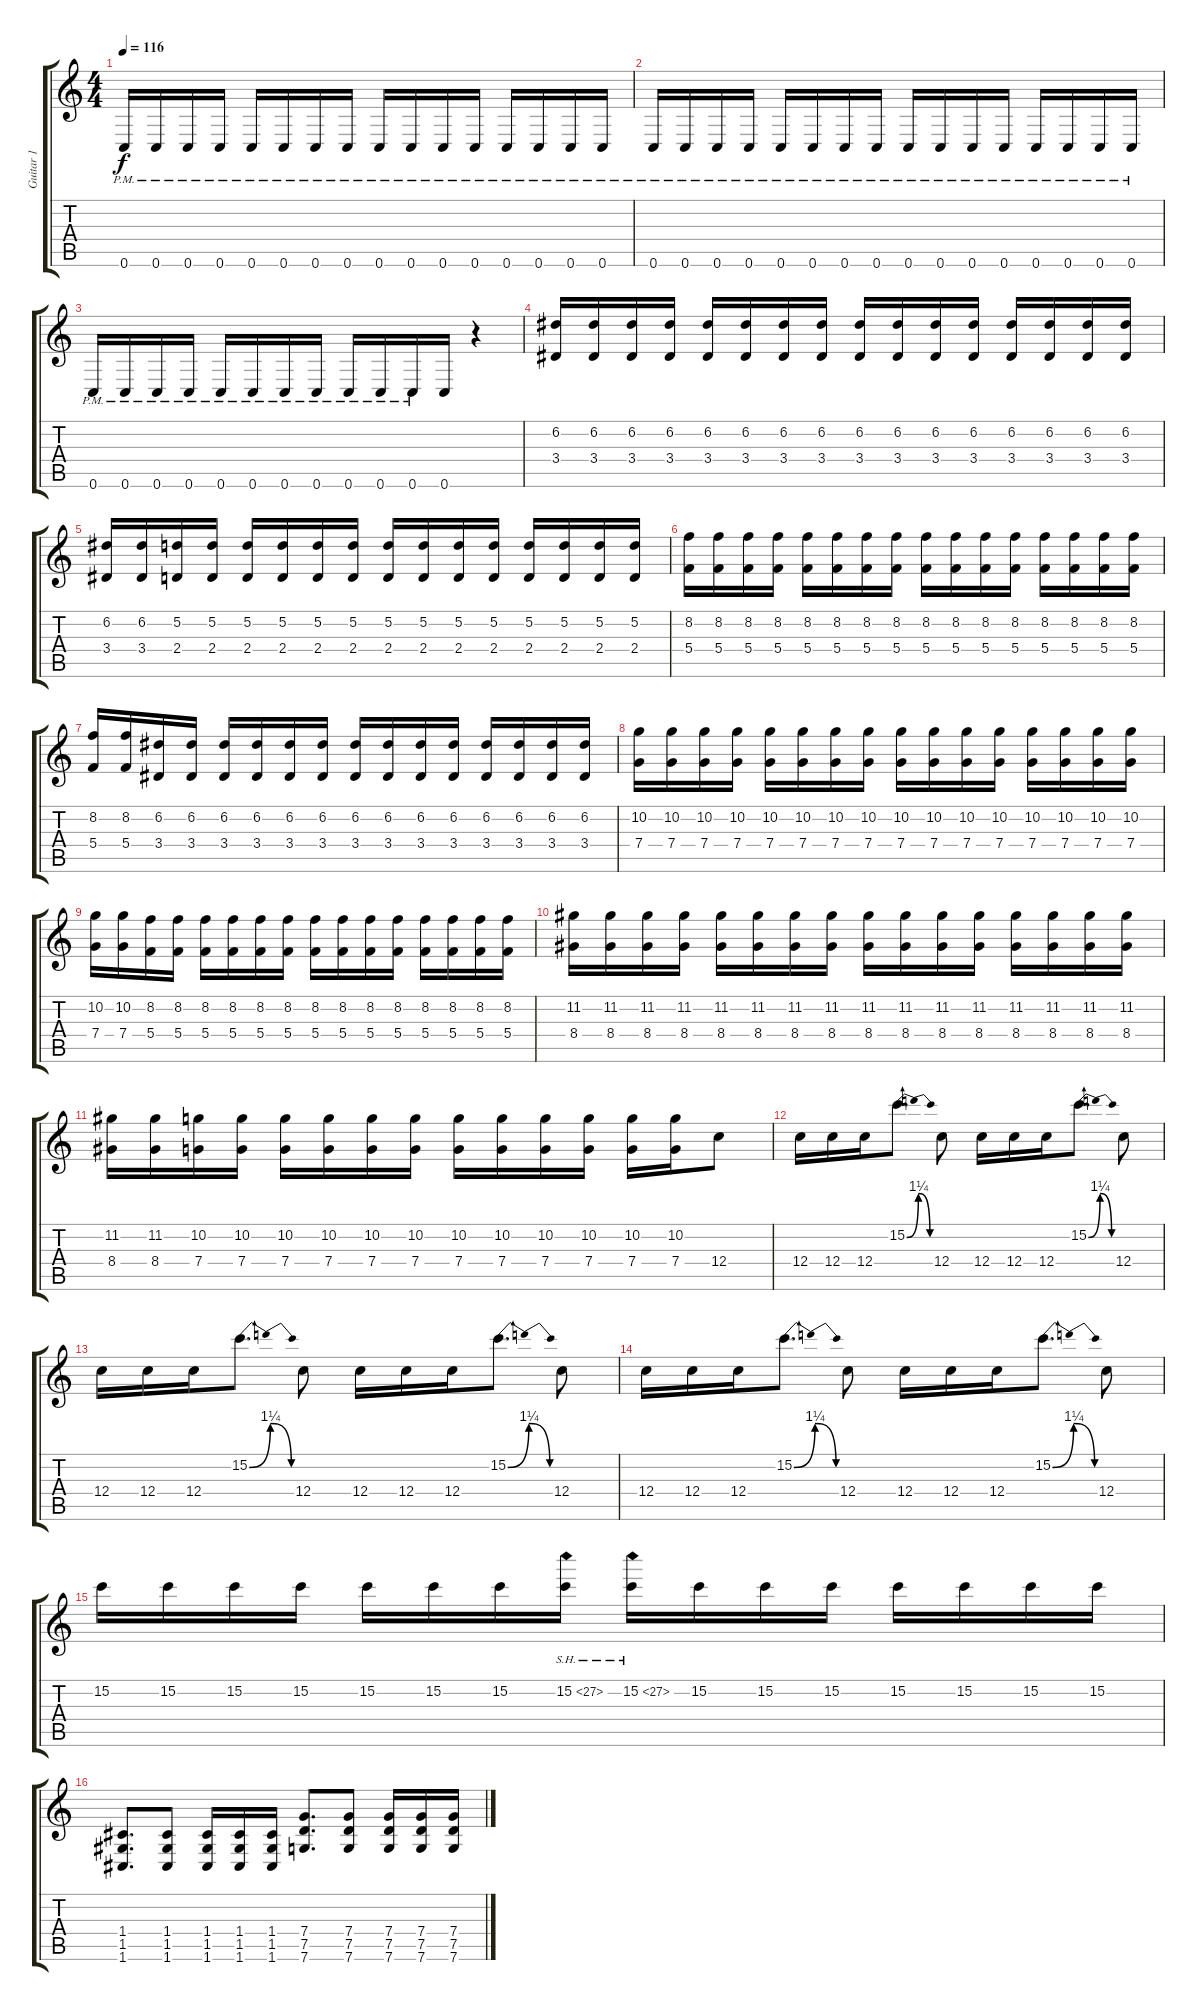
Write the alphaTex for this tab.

\track ("Guitar 1" "Guitar 1") {instrument distortionguitar}
\staff {score tabs}
\tuning (D4 A3 F3 C3 G2 C2) {hide}
\ts (4 4)
\tempo 116
\clef g2
\ks c
0.6{pm}.16{dy f} 0.6{pm}.16 0.6{pm}.16 0.6{pm}.16 0.6{pm}.16 0.6{pm}.16 0.6{pm}.16 0.6{pm}.16 0.6{pm}.16 0.6{pm}.16 0.6{pm}.16 0.6{pm}.16 0.6{pm}.16 0.6{pm}.16 0.6{pm}.16 0.6{pm}.16 |
0.6{pm}.16 0.6{pm}.16 0.6{pm}.16 0.6{pm}.16 0.6{pm}.16 0.6{pm}.16 0.6{pm}.16 0.6{pm}.16 0.6{pm}.16 0.6{pm}.16 0.6{pm}.16 0.6{pm}.16 0.6{pm}.16 0.6{pm}.16 0.6{pm}.16 0.6{pm}.16 |
0.6{pm}.16 0.6{pm}.16 0.6{pm}.16 0.6{pm}.16 0.6{pm}.16 0.6{pm}.16 0.6{pm}.16 0.6{pm}.16 0.6{pm}.16 0.6{pm}.16 0.6{pm}.16 0.6.16 r.4 |
(6.2 3.4).16 (6.2 3.4).16 (6.2 3.4).16 (6.2 3.4).16 (6.2 3.4).16 (6.2 3.4).16 (6.2 3.4).16 (6.2 3.4).16 (6.2 3.4).16 (6.2 3.4).16 (6.2 3.4).16 (6.2 3.4).16 (6.2 3.4).16 (6.2 3.4).16 (6.2 3.4).16 (6.2 3.4).16 |
(6.2 3.4).16 (6.2 3.4).16 (5.2 2.4).16 (5.2 2.4).16 (5.2 2.4).16 (5.2 2.4).16 (5.2 2.4).16 (5.2 2.4).16 (5.2 2.4).16 (5.2 2.4).16 (5.2 2.4).16 (5.2 2.4).16 (5.2 2.4).16 (5.2 2.4).16 (5.2 2.4).16 (5.2 2.4).16 |
(8.2 5.4).16 (8.2 5.4).16 (8.2 5.4).16 (8.2 5.4).16 (8.2 5.4).16 (8.2 5.4).16 (8.2 5.4).16 (8.2 5.4).16 (8.2 5.4).16 (8.2 5.4).16 (8.2 5.4).16 (8.2 5.4).16 (8.2 5.4).16 (8.2 5.4).16 (8.2 5.4).16 (8.2 5.4).16 |
(8.2 5.4).16 (8.2 5.4).16 (6.2 3.4).16 (6.2 3.4).16 (6.2 3.4).16 (6.2 3.4).16 (6.2 3.4).16 (6.2 3.4).16 (6.2 3.4).16 (6.2 3.4).16 (6.2 3.4).16 (6.2 3.4).16 (6.2 3.4).16 (6.2 3.4).16 (6.2 3.4).16 (6.2 3.4).16 |
(10.2 7.4).16 (10.2 7.4).16 (10.2 7.4).16 (10.2 7.4).16 (10.2 7.4).16 (10.2 7.4).16 (10.2 7.4).16 (10.2 7.4).16 (10.2 7.4).16 (10.2 7.4).16 (10.2 7.4).16 (10.2 7.4).16 (10.2 7.4).16 (10.2 7.4).16 (10.2 7.4).16 (10.2 7.4).16 |
(10.2 7.4).16 (10.2 7.4).16 (8.2 5.4).16 (8.2 5.4).16 (8.2 5.4).16 (8.2 5.4).16 (8.2 5.4).16 (8.2 5.4).16 (8.2 5.4).16 (8.2 5.4).16 (8.2 5.4).16 (8.2 5.4).16 (8.2 5.4).16 (8.2 5.4).16 (8.2 5.4).16 (8.2 5.4).16 |
(11.2 8.4).16 (11.2 8.4).16 (11.2 8.4).16 (11.2 8.4).16 (11.2 8.4).16 (11.2 8.4).16 (11.2 8.4).16 (11.2 8.4).16 (11.2 8.4).16 (11.2 8.4).16 (11.2 8.4).16 (11.2 8.4).16 (11.2 8.4).16 (11.2 8.4).16 (11.2 8.4).16 (11.2 8.4).16 |
(11.2 8.4).16 (11.2 8.4).16 (10.2 7.4).16 (10.2 7.4).16 (10.2 7.4).16 (10.2 7.4).16 (10.2 7.4).16 (10.2 7.4).16 (10.2 7.4).16 (10.2 7.4).16 (10.2 7.4).16 (10.2 7.4).16 (10.2 7.4).16 (10.2 7.4).16 12.4.8 |
12.4.16 12.4.16 12.4.16 15.2{be (bendrelease 0 0 15 5 15 5 60 0)}.8{d} 12.4.8 12.4.16 12.4.16 12.4.16 15.2{be (bendrelease 0 0 15 5 15 5 60 0)}.8{d} 12.4.8 |
12.4.16 12.4.16 12.4.16 15.2{be (bendrelease 0 0 15 5 15 5 60 0)}.8{d} 12.4.8 12.4.16 12.4.16 12.4.16 15.2{be (bendrelease 0 0 15 5 15 5 60 0)}.8{d} 12.4.8 |
12.4.16 12.4.16 12.4.16 15.2{be (bendrelease 0 0 15 5 15 5 60 0)}.8{d} 12.4.8 12.4.16 12.4.16 12.4.16 15.2{be (bendrelease 0 0 15 5 15 5 60 0)}.8{d} 12.4.8 |
15.2.16 15.2.16 15.2.16 15.2.16 15.2.16 15.2.16 15.2.16 15.2{sh 12}.16 15.2{sh 12}.16 15.2.16 15.2.16 15.2.16 15.2.16 15.2.16 15.2.16 15.2.16 |
(1.4 1.5 1.6).8{d} (1.4 1.5 1.6).8 (1.4 1.5 1.6).16 (1.4 1.5 1.6).16 (1.4 1.5 1.6).16 (7.4 7.5 7.6).8{d} (7.4 7.5 7.6).8 (7.4 7.5 7.6).16 (7.4 7.5 7.6).16 (7.4 7.5 7.6).16
